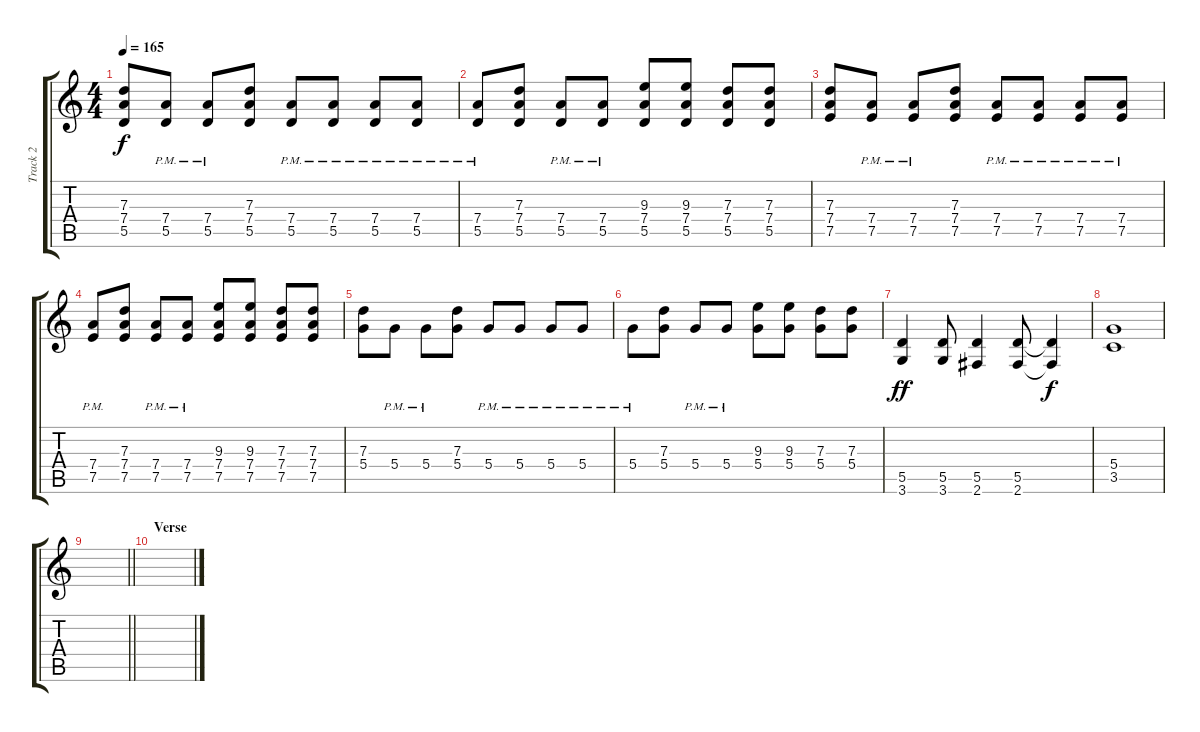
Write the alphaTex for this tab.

\track ("Track 2" "Track 2") {instrument overdrivenguitar}
\staff {score tabs}
\tuning (E4 B3 G3 D3 A2 E2) {hide}
\ts (4 4)
\tempo 165
\clef g2
\ks c
(7.3 7.4 5.5).8{dy f} (7.4{pm} 5.5{pm}).8 (7.4{pm} 5.5{pm}).8 (7.3 7.4 5.5).8 (7.4{pm} 5.5{pm}).8 (7.4{pm} 5.5{pm}).8 (7.4{pm} 5.5{pm}).8 (7.4{pm} 5.5{pm}).8 |
(7.4{pm} 5.5{pm}).8 (7.3 7.4 5.5).8 (7.4{pm} 5.5{pm}).8 (7.4{pm} 5.5{pm}).8 (9.3 7.4 5.5).8 (9.3 7.4 5.5).8 (7.3 7.4 5.5).8 (7.3 7.4 5.5).8 |
(7.3 7.4 7.5).8 (7.4{pm} 7.5{pm}).8 (7.4{pm} 7.5{pm}).8 (7.3 7.4 7.5).8 (7.4{pm} 7.5{pm}).8 (7.4{pm} 7.5{pm}).8 (7.4{pm} 7.5{pm}).8 (7.4{pm} 7.5{pm}).8 |
(7.4{pm} 7.5{pm}).8 (7.3 7.4 7.5).8 (7.4{pm} 7.5{pm}).8 (7.4{pm} 7.5{pm}).8 (9.3 7.4 7.5).8 (9.3 7.4 7.5).8 (7.3 7.4 7.5).8 (7.3 7.4 7.5).8 |
(7.3 5.4).8 5.4{pm}.8 5.4{pm}.8 (7.3 5.4).8 5.4{pm}.8 5.4{pm}.8 5.4{pm}.8 5.4{pm}.8 |
5.4{pm}.8 (7.3 5.4).8 5.4{pm}.8 5.4{pm}.8 (9.3 5.4).8 (9.3 5.4).8 (7.3 5.4).8 (7.3 5.4).8 |
(5.5 3.6).4{dy ff} (5.5 3.6).8 (5.5 2.6).4 (5.5 2.6).8 (5.5{t} 2.6{t}).4{dy f} |
(5.4 3.5).1 |
\barLineRight lightlight
|
\section ("" "Verse")
